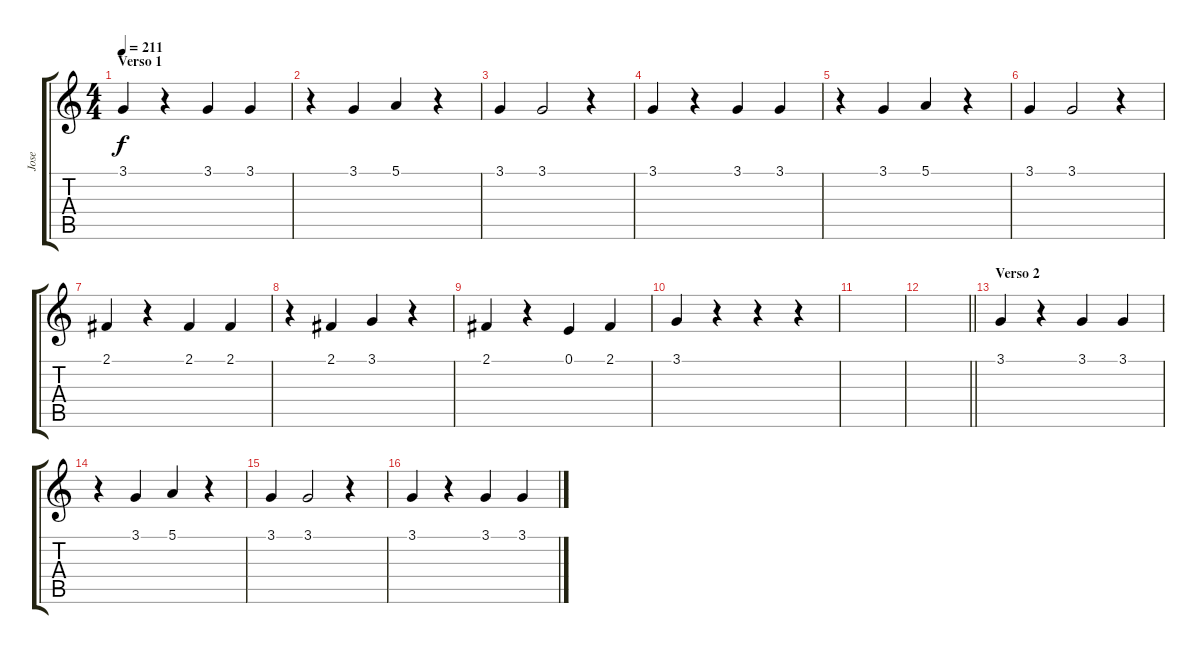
\track ("Jose" "Jose") {instrument pad7halo}
\staff {score tabs}
\tuning (E4 B3 G3 D3 A2 E2) {hide}
\ts (4 4)
\section ("" "Verso 1")
\tempo 211
\clef g2
\ks c
3.1.4{dy f} r.4 3.1.4 3.1.4 |
r.4 3.1.4 5.1.4 r.4 |
3.1.4 3.1.2 r.4 |
3.1.4 r.4 3.1.4 3.1.4 |
r.4 3.1.4 5.1.4 r.4 |
3.1.4 3.1.2 r.4 |
2.1.4 r.4 2.1.4 2.1.4 |
r.4 2.1.4 3.1.4 r.4 |
2.1.4 r.4 0.1.4 2.1.4 |
3.1.4 r.4 r.4 r.4 |
|
\barLineRight lightlight
|
\section ("" "Verso 2")
3.1.4 r.4 3.1.4 3.1.4 |
r.4 3.1.4 5.1.4 r.4 |
3.1.4 3.1.2 r.4 |
3.1.4 r.4 3.1.4 3.1.4
